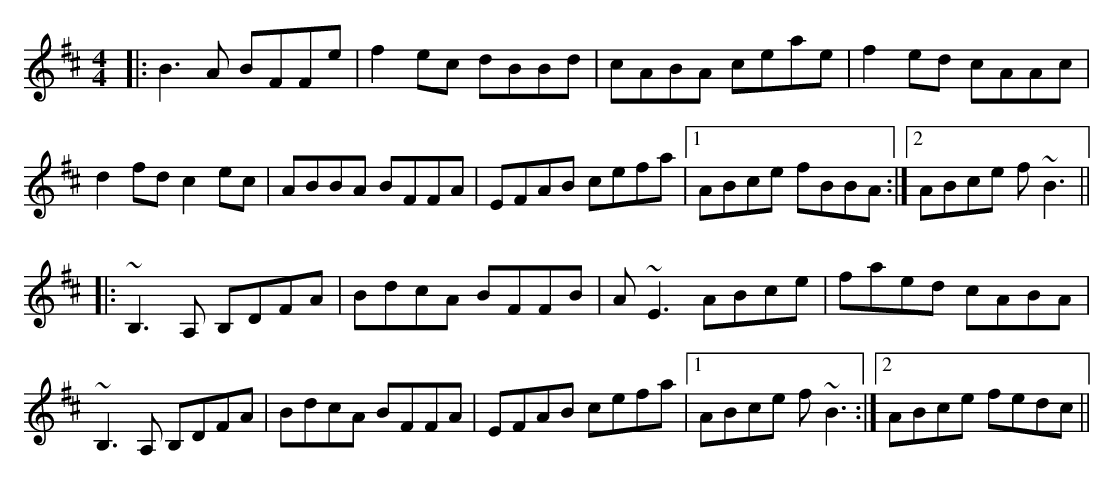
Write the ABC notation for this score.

X:1
M:4/4
K:Bmin
|:B3A BFFe|f2ec dBBd|cABA ceae|f2ed cAAc|
d2fd c2ec|ABBA BFFA|EFAB cefa|1 ABce fBBA:|2 ABce f~B3||
|:~B,3A, B,DFA|BdcA BFFB|A~E3 ABce|faed cABA|
~B,3A, B,DFA|BdcA BFFA|EFAB cefa|1 ABce f~B3:|2 ABce fedc||
